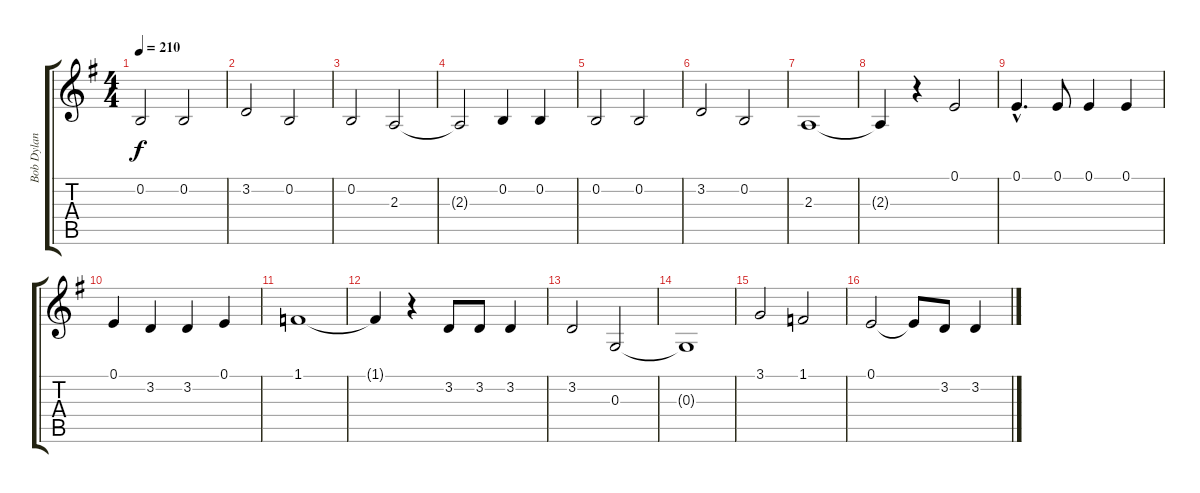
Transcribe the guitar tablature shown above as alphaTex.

\track ("Bob Dylan Voice" "Bob Dylan ") {instrument reedorgan}
\staff {score tabs}
\tuning (E4 B3 G3 D3 A2 E2) {hide}
\ts (4 4)
\tempo 210
\clef g2
\ks g
0.2.2{dy f} 0.2.2 |
3.2.2 0.2.2 |
0.2.2 2.3.2 |
2.3{t}.2 0.2.4 0.2.4 |
0.2.2 0.2.2 |
3.2.2 0.2.2 |
2.3.1 |
2.3{t}.4 r.4 0.1.2 |
0.1{hac}.4{d} 0.1.8 0.1.4 0.1.4 |
0.1.4 3.2.4 3.2.4 0.1.4 |
1.1.1 |
1.1{t}.4 r.4 3.2.8 3.2.8 3.2.4 |
3.2.2 0.3.2 |
0.3{t}.1 |
3.1.2 1.1.2 |
0.1.2 0.1{t}.8 3.2.8 3.2.4
